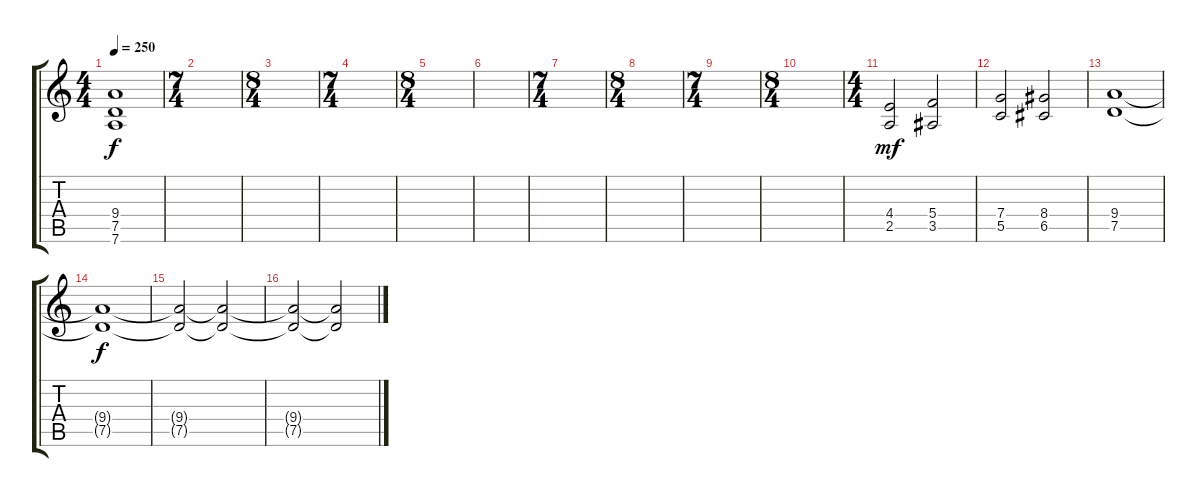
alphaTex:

\track "" {instrument overdrivenguitar}
\staff {score tabs}
\tuning (D4 A3 F3 C3 G2 D2) {hide}
\ts (4 4)
\tempo 250
\clef g2
\ks c
(9.4{t} 7.5{t} 7.6{t}).1{dy f} |
\ts (7 4)
|
\ts (8 4)
|
\ts (7 4)
|
\ts (8 4)
|
|
\ts (7 4)
|
\ts (8 4)
|
\ts (7 4)
|
\ts (8 4)
|
\ts (4 4)
(4.4 2.5).2{dy mf} (5.4 3.5).2 |
(7.4 5.5).2 (8.4 6.5).2 |
(9.4 7.5).1 |
(9.4{t} 7.5{t}).1{dy f} |
(9.4{t} 7.5{t}).2 (9.4{t} 7.5{t}).2 |
(9.4{t} 7.5{t}).2 (9.4{t} 7.5{t}).2
